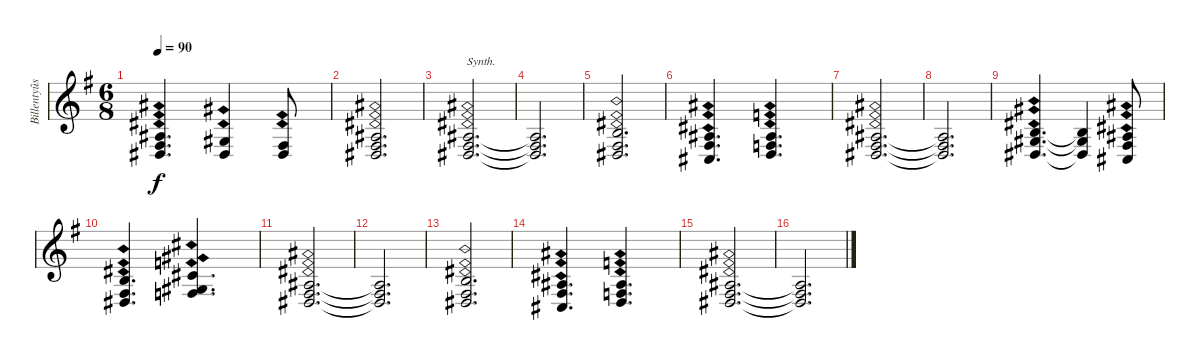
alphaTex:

\track ("Billentyûs (Mats Olausson)" "Billentyûs") {instrument pad1newage}
\staff {score}
\tuning (E4 B3 G3 D3 A2 E2) {hide}
\ts (6 8)
\tempo 90
\clef g2
\ks g
(3.3{ph 12} 4.4{ph 12} 6.5{ph 12}).4{d dy f} (1.3{ph 12} 1.4{ph 12}).4 (4.4{ph 12} 6.5{ph 12}).8 |
(3.3{ph 12} 4.4{ph 12} 6.5{ph 12}).2{d} |
(3.3{ph 12} 4.4{ph 12} 6.5{ph 12}).2{d txt "Synth." instrument pad1newage} |
(3.3{t} 4.4{t} 6.5{t}).2{d} |
(4.3{ph 12} 4.4{ph 12} 6.5{ph 12}).2{d} |
(3.3{ph 12} 4.4{ph 12} 4.5{ph 12}).4{d} (3.3{ph 12} 3.4{ph 12} 5.5{ph 12}).4{d} |
(3.3{ph 12} 4.4{ph 12} 6.5{ph 12}).2{d} |
(3.3{t} 4.4{t} 6.5{t}).2{d} |
(0.2{ph 12} 1.3{ph 12} 1.4{ph 12}).4{d} (0.2{t} 1.3{t} 1.4{t}).4 (3.3{ph 12} 4.4{ph 12} 4.5{ph 12}).8 |
(4.3{ph 12} 4.4{ph 12} 6.5{ph 12}).4{d} (2.2{ph 12} 1.3{ph 12} 3.4{ph 12}).4{d} |
(3.3{ph 12} 4.4{ph 12} 6.5{ph 12}).2{d} |
(3.3{t} 4.4{t} 6.5{t}).2{d} |
(4.3{ph 12} 4.4{ph 12} 6.5{ph 12}).2{d} |
(3.3{ph 12} 4.4{ph 12} 4.5{ph 12}).4{d} (3.3{ph 12} 3.4{ph 12} 5.5{ph 12}).4{d} |
(3.3{ph 12} 4.4{ph 12} 6.5{ph 12}).2{d} |
(3.3{t} 4.4{t} 6.5{t}).2{d}
